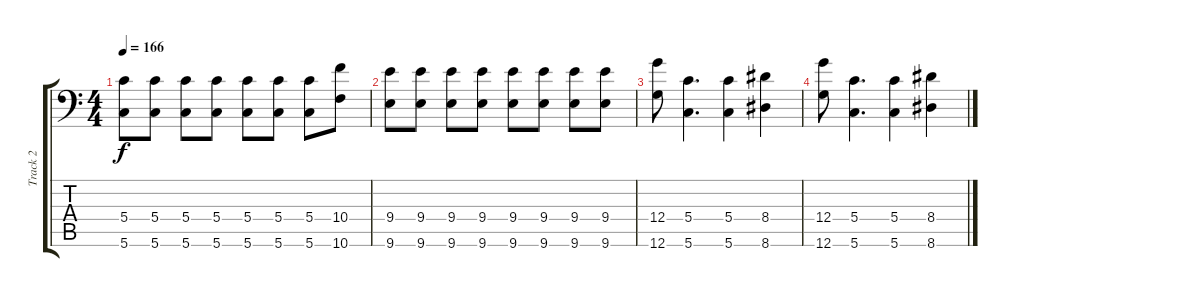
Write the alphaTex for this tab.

\track ("Track 2" "Track 2") {instrument distortionguitar}
\staff {score tabs}
\tuning (A3 E3 C3 G2 D2 G1) {hide}
\ts (4 4)
\tempo 166
\clef f4
\ks c
(5.4 5.6).8{dy f} (5.4 5.6).8 (5.4 5.6).8 (5.4 5.6).8 (5.4 5.6).8 (5.4 5.6).8 (5.4 5.6).8 (10.4 10.6).8 |
(9.4 9.6).8 (9.4 9.6).8 (9.4 9.6).8 (9.4 9.6).8 (9.4 9.6).8 (9.4 9.6).8 (9.4 9.6).8 (9.4 9.6).8 |
(12.4 12.6).8 (5.4 5.6).4{d} (5.4 5.6).4 (8.4 8.6).4 |
(12.4 12.6).8 (5.4 5.6).4{d} (5.4 5.6).4 (8.4 8.6).4
